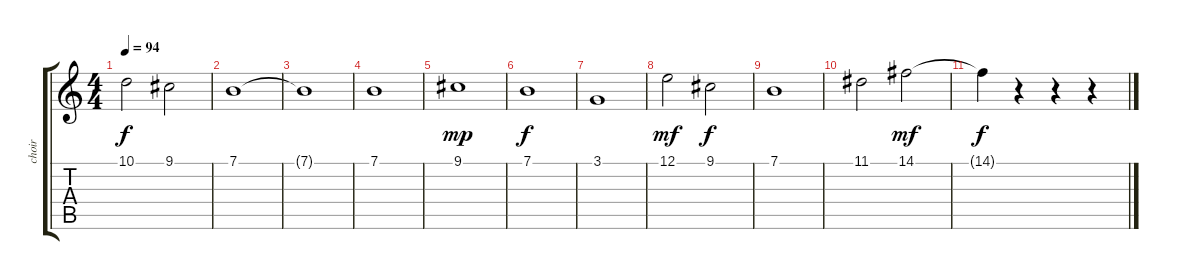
\track ("choir" "choir") {instrument choiraahs}
\staff {score tabs}
\tuning (E4 B3 G3 D3 A2 E2) {hide}
\ts (4 4)
\tempo 94
\clef g2
\ks c
10.1{t}.2{dy f} 9.1.2 |
7.1.1 |
7.1{t}.1 |
7.1.1 |
9.1.1{dy mp} |
7.1.1{dy f} |
3.1.1 |
12.1.2{dy mf} 9.1.2{dy f} |
7.1.1 |
11.1.2 14.1.2{dy mf} |
14.1{t}.4{dy f volume 7} r.4{volume 5} r.4{volume 3} r.4{volume 1}
